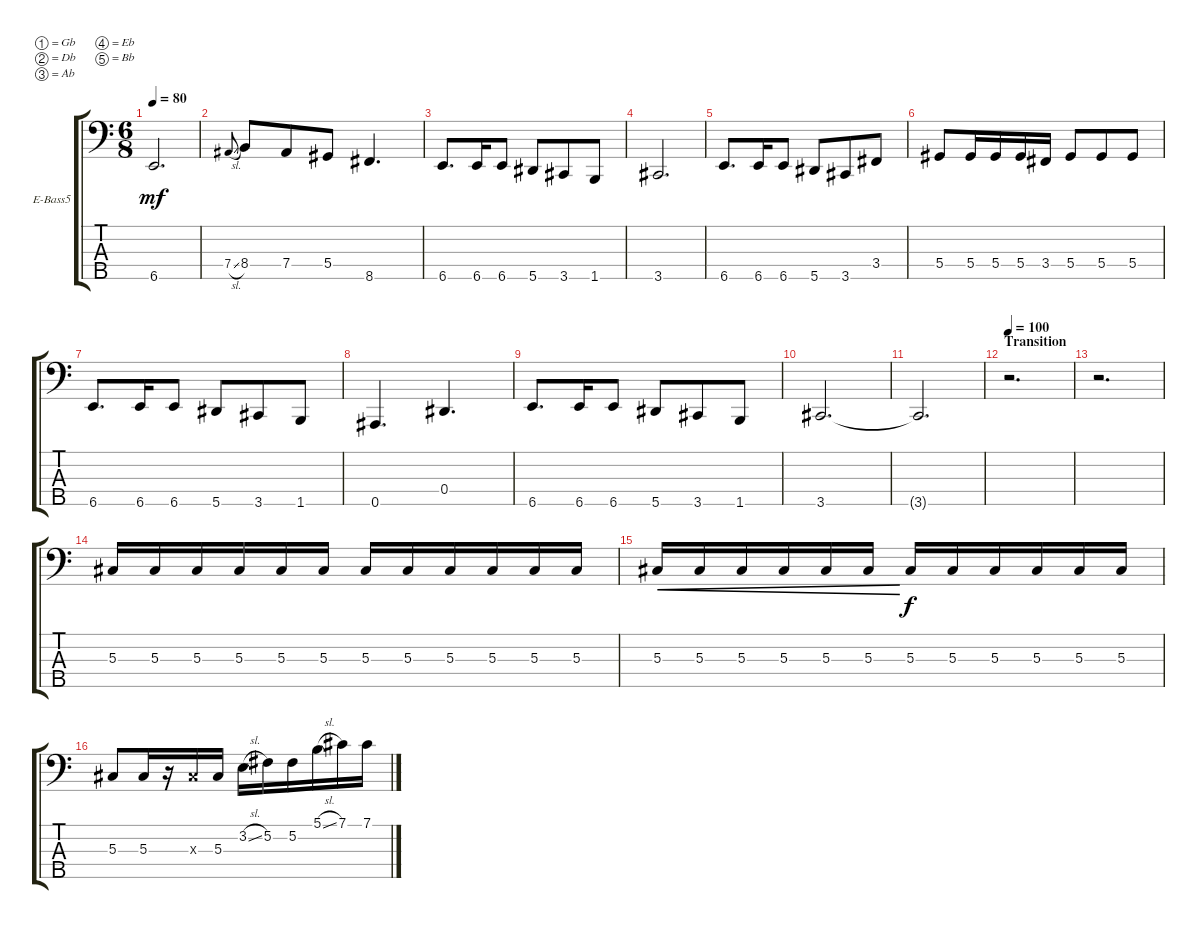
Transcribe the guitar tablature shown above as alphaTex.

\bracketExtendMode groupsimilarinstruments
\firstSystemTrackNameOrientation horizontal
\otherSystemsTrackNameOrientation horizontal
\track ("Electric Bass" "E-Bass5") {instrument electricbassfinger}
\staff {score tabs}
\tuning (Gb2 Db2 Ab1 Eb1 Bb0)
\ts (6 8)
\tempo 80
\clef f4
\ks c
6.5.2{d dy mf} |
7.4{sl}.8{gr onbeat} 8.4.8 7.4.8 5.4.8 8.5.4{d} |
6.5.8{d} 6.5.16 6.5.8 5.5.8 3.5.8 1.5.8 |
3.5.2{d} |
6.5.8{d} 6.5.16 6.5.8 5.5.8 3.5.8 3.4.8 |
5.4.8 5.4.16 5.4.16 5.4.16 3.4.16 5.4.8 5.4.8 5.4.8 |
6.5.8{d} 6.5.16 6.5.8 5.5.8 3.5.8 1.5.8 |
0.5.4{d} 0.4.4{d} |
6.5.8{d} 6.5.16 6.5.8 5.5.8 3.5.8 1.5.8 |
3.5.2{d} |
3.5{t}.2{d} |
\section ("" "Transition")
\tempo 100
r.2{d} |
r.2{d} |
5.3.16 5.3.16 5.3.16 5.3.16 5.3.16 5.3.16 5.3.16 5.3.16 5.3.16 5.3.16 5.3.16 5.3.16 |
5.3.16{cre} 5.3.16{cre} 5.3.16{cre} 5.3.16{cre} 5.3.16{cre} 5.3.16{cre} 5.3.16{dy f} 5.3.16 5.3.16 5.3.16 5.3.16 5.3.16 |
5.3.8 5.3.16 r.16 5.3{x}.16 5.3.16 3.2{sl}.16 5.2.16 5.2.16 5.1{sl}.16 7.1.16 7.1.16
